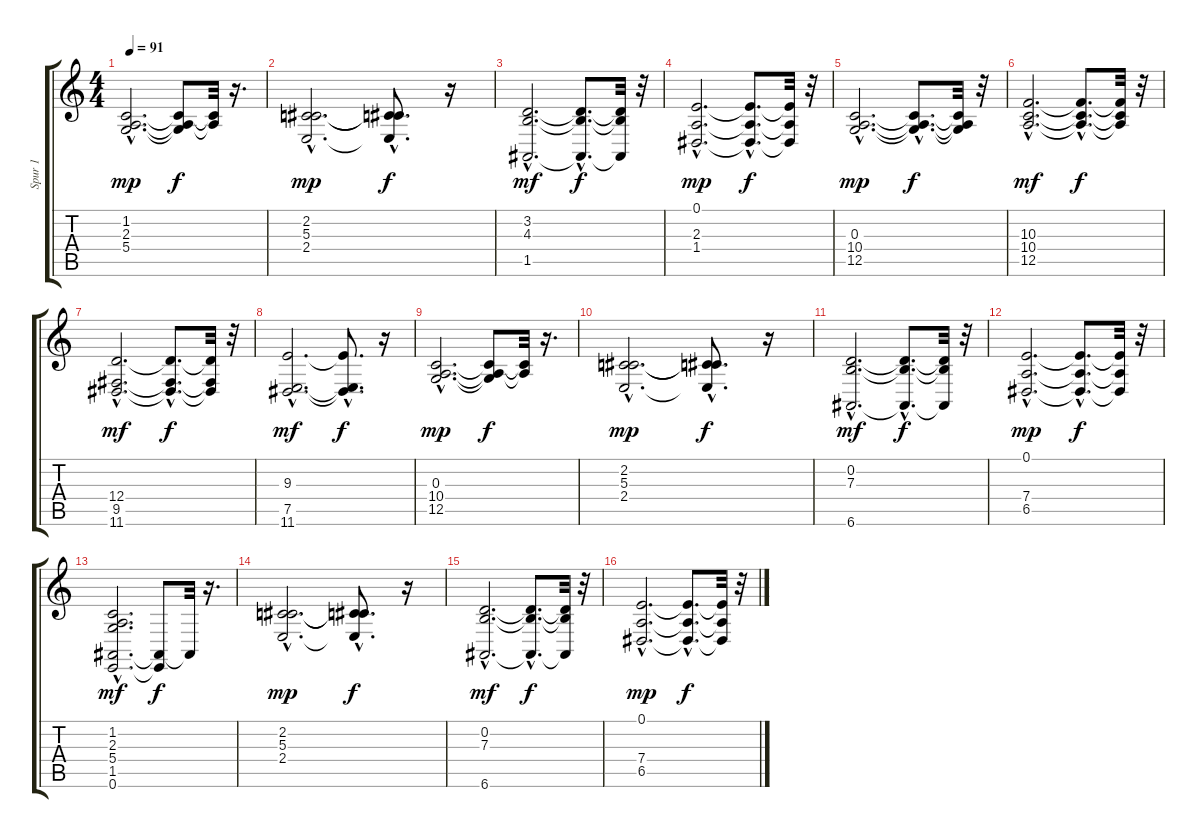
\track ("Spur 1" "Spur 1") {instrument pad1newage}
\staff {score tabs}
\tuning (E4 B3 G3 D3 A2 E2) {hide}
\ts (4 4)
\tempo 91
\clef g2
\ks c
(1.2{hac} 2.3{hac} 5.4{hac}).2{d dy mp instrument pad1newage} (1.2{t} 2.3{t} 5.4{t}).8{dy f} (1.2{t} 2.3{t}).32 r.16{d} |
(2.2{hac} 5.3{hac} 2.4{hac}).2{d dy mp} (2.2{hac t} 5.3{hac t} 2.4{t}).8{d dy f} r.16 |
(3.2{hac} 4.3{hac} 1.5{hac}).2{d dy mf} (3.2{hac t} 4.3{hac t} 1.5{hac t}).8{d dy f} (3.2{t} 4.3{t} 1.5{t}).32 r.32 |
(0.1{hac} 2.3{hac} 1.4{hac}).2{d dy mp} (0.1{hac t} 2.3{hac t} 1.4{hac t}).8{d dy f} (0.1{t} 2.3{t} 1.4{t}).32 r.32 |
(0.3{hac} 10.4{hac} 12.5{hac}).2{d dy mp} (0.3{hac t} 10.4{hac t} 12.5{hac t}).8{d dy f} (0.3{t} 10.4{t} 12.5{t}).32 r.32 |
(10.3{hac} 10.4{hac} 12.5{hac}).2{d dy mf} (10.3{hac t} 10.4{hac t} 12.5{hac t}).8{d dy f} (10.3{t} 10.4{t} 12.5{t}).32 r.32 |
(12.4{hac} 9.5{hac} 11.6{hac}).2{d dy mf} (12.4{hac t} 9.5{hac t} 11.6{hac t}).8{d dy f} (12.4{t} 9.5{t} 11.6{t}).32 r.32 |
(9.3{hac} 7.5{hac} 11.6{hac}).2{d dy mf} (9.3{hac t} 7.5{t} 11.6{hac t}).8{d dy f} r.16 |
(0.3{hac} 10.4{hac} 12.5{hac}).2{d dy mp} (0.3{t} 10.4{t} 12.5{t}).8{dy f} (10.4{t} 12.5{t}).32 r.16{d} |
(2.2{hac} 5.3{hac} 2.4{hac}).2{d dy mp} (2.2{hac t} 5.3{hac t} 2.4{t}).8{d dy f} r.16 |
(0.2{hac} 7.3{hac} 6.6{hac}).2{d dy mf} (0.2{hac t} 7.3{hac t} 6.6{hac t}).8{d dy f} (0.2{t} 7.3{t} 6.6{t}).32 r.32 |
(0.1{hac} 7.4{hac} 6.5{hac}).2{d dy mp} (0.1{hac t} 7.4{hac t} 6.5{hac t}).8{d dy f} (0.1{t} 7.4{t} 6.5{t}).32 r.32 |
(1.2 2.3 5.4 1.5{hac} 0.6{hac}).2{d dy mf} (1.5{t} 0.6{t}).8{dy f} 1.5{t}.32 r.16{d} |
(2.2{hac} 5.3{hac} 2.4{hac}).2{d dy mp} (2.2{hac t} 5.3{hac t} 2.4{t}).8{d dy f} r.16 |
(0.2{hac} 7.3{hac} 6.6{hac}).2{d dy mf} (0.2{hac t} 7.3{hac t} 6.6{hac t}).8{d dy f} (0.2{t} 7.3{t} 6.6{t}).32 r.32 |
(0.1{hac} 7.4{hac} 6.5{hac}).2{d dy mp} (0.1{hac t} 7.4{hac t} 6.5{hac t}).8{d dy f} (0.1{t} 7.4{t} 6.5{t}).32 r.32
